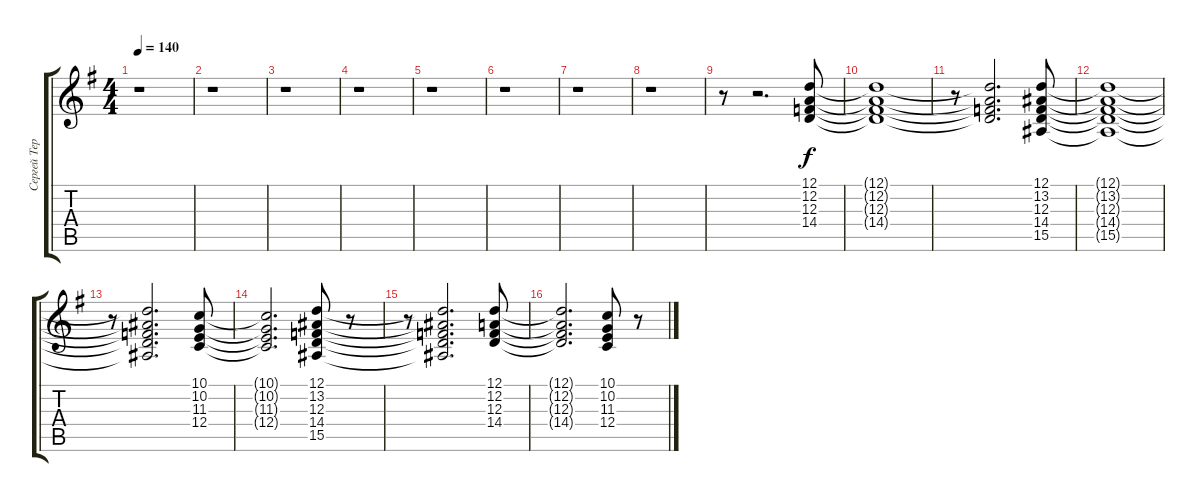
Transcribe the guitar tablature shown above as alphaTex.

\track ("Сергей Терентьев" "Сергей Тер") {instrument synthstrings1}
\staff {score tabs}
\tuning (D4 A3 F3 C3 G2 D2) {hide}
\ts (4 4)
\tempo 140
\clef g2
\ks g
r.1{dy f} |
r.1 |
r.1 |
r.1 |
r.1 |
r.1 |
r.1 |
r.1 |
r.8 r.2{d} (12.1 12.2 12.3 14.4).8 |
(12.1{t} 12.2{t} 12.3{t} 14.4{t}).1 |
r.8 (12.1{t} 12.2{t} 12.3{t} 14.4{t}).2{d} (12.1 13.2 12.3 14.4 15.5).8 |
(12.1{t} 13.2{t} 12.3{t} 14.4{t} 15.5{t}).1 |
r.8 (12.1{t} 13.2{t} 12.3{t} 14.4{t} 15.5{t}).2{d} (10.1 10.2 11.3 12.4).8 |
(10.1{t} 10.2{t} 11.3{t} 12.4{t}).2{d} (12.1 13.2 12.3 14.4 15.5).8 r.8 |
r.8 (12.1{t} 13.2{t} 12.3{t} 14.4{t} 15.5{t}).2{d} (12.1 12.2 12.3 14.4).8 |
(12.1{t} 12.2{t} 12.3{t} 14.4{t}).2{d} (10.1 10.2 11.3 12.4).8 r.8
